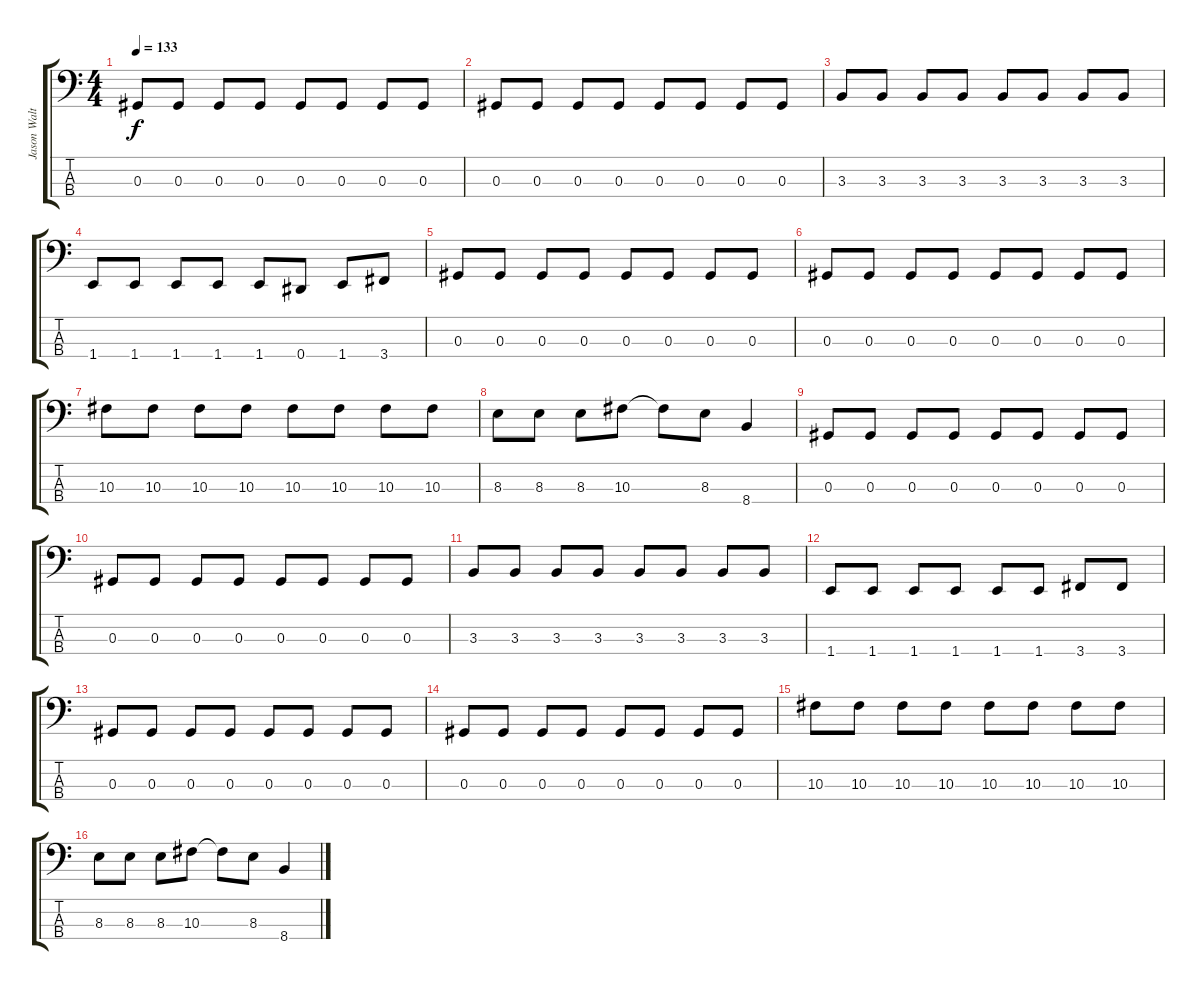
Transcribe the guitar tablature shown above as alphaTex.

\track ("Jason Walton" "Jason Walt") {instrument electricbasspick}
\staff {score tabs}
\tuning (Gb2 Db2 Ab1 Eb1) {hide}
\ts (4 4)
\tempo 133
\clef f4
\ks c
0.3.8{dy f} 0.3.8 0.3.8 0.3.8 0.3.8 0.3.8 0.3.8 0.3.8 |
0.3.8 0.3.8 0.3.8 0.3.8 0.3.8 0.3.8 0.3.8 0.3.8 |
3.3.8 3.3.8 3.3.8 3.3.8 3.3.8 3.3.8 3.3.8 3.3.8 |
1.4.8 1.4.8 1.4.8 1.4.8 1.4.8 0.4.8 1.4.8 3.4.8 |
0.3.8 0.3.8 0.3.8 0.3.8 0.3.8 0.3.8 0.3.8 0.3.8 |
0.3.8 0.3.8 0.3.8 0.3.8 0.3.8 0.3.8 0.3.8 0.3.8 |
10.3.8 10.3.8 10.3.8 10.3.8 10.3.8 10.3.8 10.3.8 10.3.8 |
8.3.8 8.3.8 8.3.8 10.3.8 10.3{t}.8 8.3.8 8.4.4 |
0.3.8 0.3.8 0.3.8 0.3.8 0.3.8 0.3.8 0.3.8 0.3.8 |
0.3.8 0.3.8 0.3.8 0.3.8 0.3.8 0.3.8 0.3.8 0.3.8 |
3.3.8 3.3.8 3.3.8 3.3.8 3.3.8 3.3.8 3.3.8 3.3.8 |
1.4.8 1.4.8 1.4.8 1.4.8 1.4.8 1.4.8 3.4.8 3.4.8 |
0.3.8 0.3.8 0.3.8 0.3.8 0.3.8 0.3.8 0.3.8 0.3.8 |
0.3.8 0.3.8 0.3.8 0.3.8 0.3.8 0.3.8 0.3.8 0.3.8 |
10.3.8 10.3.8 10.3.8 10.3.8 10.3.8 10.3.8 10.3.8 10.3.8 |
8.3.8 8.3.8 8.3.8 10.3.8 10.3{t}.8 8.3.8 8.4.4
